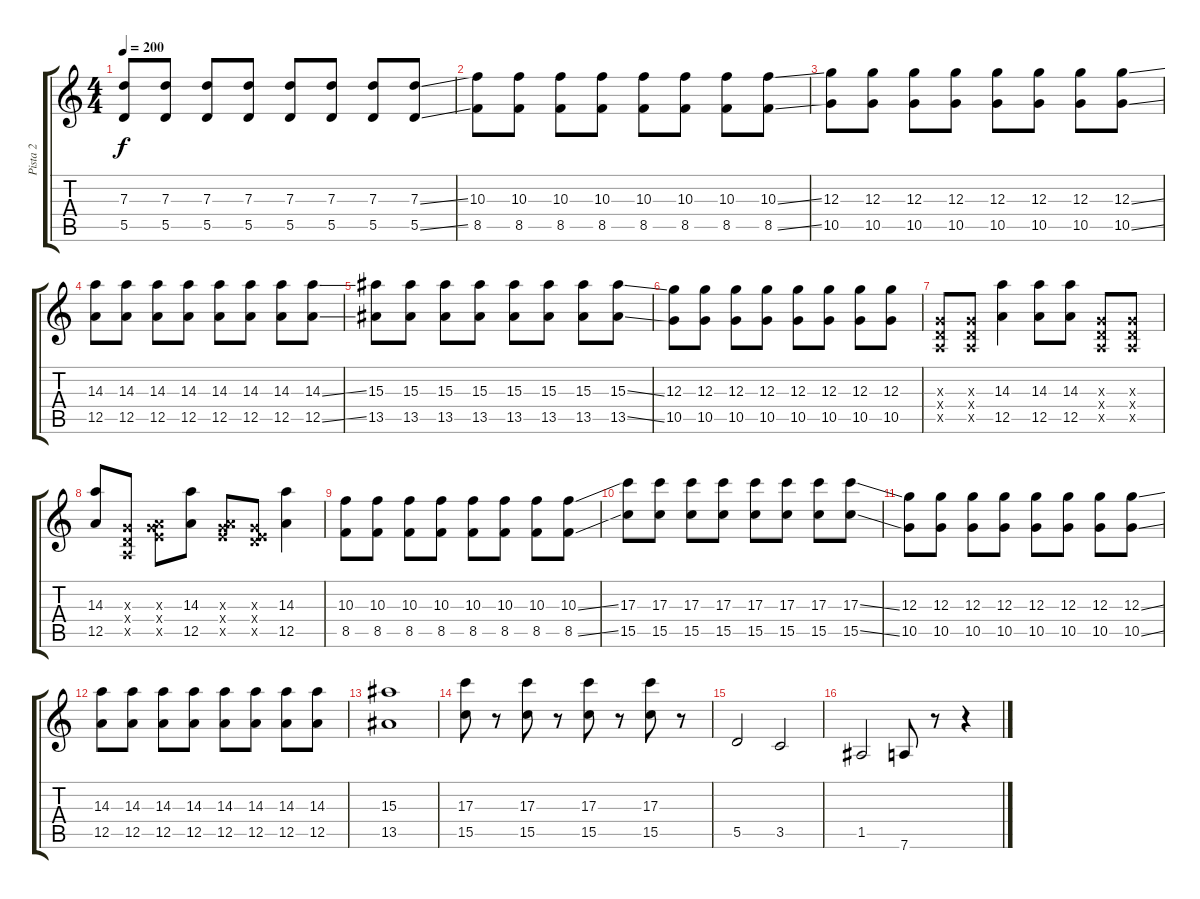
\track ("Pista 2" "Pista 2") {instrument overdrivenguitar}
\staff {score tabs}
\tuning (E4 B3 G3 D3 A2 D2) {hide}
\ts (4 4)
\tempo 200
\clef g2
\ks c
(7.3 5.5).8{dy f} (7.3 5.5).8 (7.3 5.5).8 (7.3 5.5).8 (7.3 5.5).8 (7.3 5.5).8 (7.3 5.5).8 (7.3{ss} 5.5{ss}).8 |
(10.3 8.5).8 (10.3 8.5).8 (10.3 8.5).8 (10.3 8.5).8 (10.3 8.5).8 (10.3 8.5).8 (10.3 8.5).8 (10.3{ss} 8.5{ss}).8 |
(12.3 10.5).8 (12.3 10.5).8 (12.3 10.5).8 (12.3 10.5).8 (12.3 10.5).8 (12.3 10.5).8 (12.3 10.5).8 (12.3{ss} 10.5{ss}).8 |
(14.3 12.5).8 (14.3 12.5).8 (14.3 12.5).8 (14.3 12.5).8 (14.3 12.5).8 (14.3 12.5).8 (14.3 12.5).8 (14.3{ss} 12.5{ss}).8 |
(15.3 13.5).8 (15.3 13.5).8 (15.3 13.5).8 (15.3 13.5).8 (15.3 13.5).8 (15.3 13.5).8 (15.3 13.5).8 (15.3{ss} 13.5{ss}).8 |
(12.3 10.5).8 (12.3 10.5).8 (12.3 10.5).8 (12.3 10.5).8 (12.3 10.5).8 (12.3 10.5).8 (12.3 10.5).8 (12.3 10.5).8 |
(0.3{x} 0.4{x} 0.5{x}).8 (0.3{x} 0.4{x} 0.5{x}).8 (14.3 12.5).4 (14.3 12.5).8 (14.3 12.5).8 (0.3{x} 0.4{x} 0.5{x}).8 (0.3{x} 0.4{x} 0.5{x}).8 |
(14.3 12.5).8 (0.3{x} 0.4{x} 0.5{x}).8 (0.3{x} 7.4{x} 7.5{x}).8 (14.3 12.5).8 (0.3{x} 7.4{x} 7.5{x}).8 (0.3{x} 0.4{x} 7.5{x}).8 (14.3 12.5).4 |
(10.3 8.5).8 (10.3 8.5).8 (10.3 8.5).8 (10.3 8.5).8 (10.3 8.5).8 (10.3 8.5).8 (10.3 8.5).8 (10.3{ss} 8.5{ss}).8 |
(17.3 15.5).8 (17.3 15.5).8 (17.3 15.5).8 (17.3 15.5).8 (17.3 15.5).8 (17.3 15.5).8 (17.3 15.5).8 (17.3{ss} 15.5{ss}).8 |
(12.3 10.5).8 (12.3 10.5).8 (12.3 10.5).8 (12.3 10.5).8 (12.3 10.5).8 (12.3 10.5).8 (12.3 10.5).8 (12.3{ss} 10.5{ss}).8 |
(14.3 12.5).8 (14.3 12.5).8 (14.3 12.5).8 (14.3 12.5).8 (14.3 12.5).8 (14.3 12.5).8 (14.3 12.5).8 (14.3 12.5).8 |
(15.3 13.5).1 |
(17.3 15.5).8 r.8 (17.3 15.5).8 r.8 (17.3 15.5).8 r.8 (17.3 15.5).8 r.8 |
5.5.2 3.5.2 |
1.5.2 7.6.8 r.8 r.4
